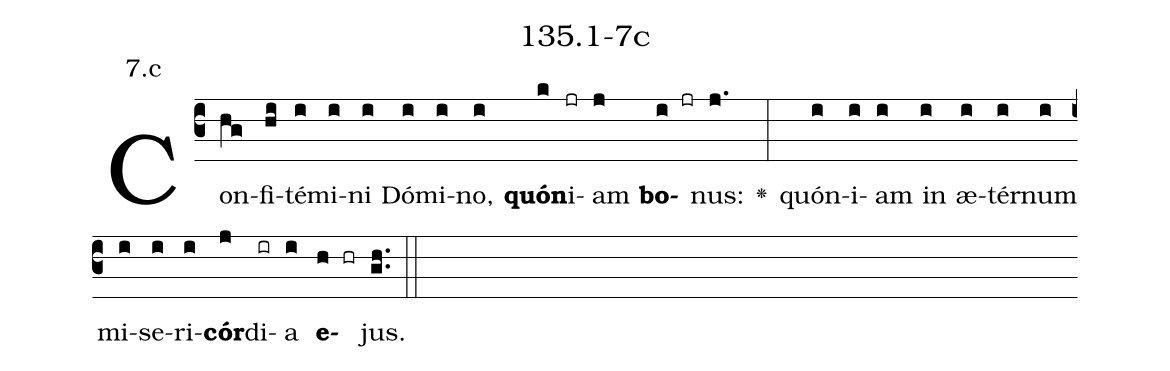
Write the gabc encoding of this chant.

name: 135.1-7c;
annotation: 7.c;
%%
(c3)Con(hg)fi(hi)té(i)mi(i)ni(i) Dó(i)mi(i)no,(i) <b>quón</b>(k)i(jr)am(j) <b>bo</b>(i jr)nus:(j.) <v>\greheightstar</v>(:) quón(i)i(i)am(i) in(i) æ(i)tér(i)num(i) mi(i)se(i)ri(i)<b>cór</b>(j)di(ir)a(i) <b>e</b>(h hr)jus.(gh..) (::)


%E(i) u(i) o(j) u(i) a(h) e.(gh..) (::)
